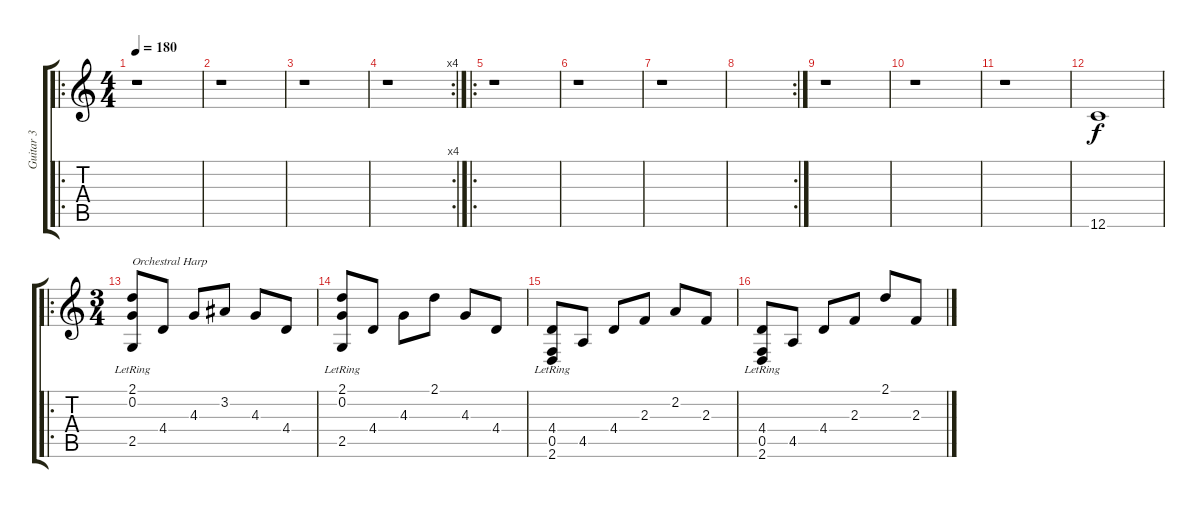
\track ("Guitar 3" "Guitar 3") {instrument distortionguitar}
\staff {score tabs}
\tuning (C4 G3 Eb3 Bb2 F2 C2) {hide}
\ro
\ts (4 4)
\tempo 180
\clef g2
\ks c
r.1{dy f} |
r.1 |
r.1 |
\rc 4
r.1 |
\ro
r.1 |
r.1 |
r.1 |
\rc 2
|
r.1 |
r.1 |
r.1 |
12.6.1 |
\ro
\ts (3 4)
(2.1 0.2 2.5{lr}).8{txt "Orchestral Harp" instrument orchestralharp} 4.4.8 4.3.8 3.2.8 4.3.8 4.4.8 |
(2.1 0.2 2.5{lr}).8 4.4.8 4.3.8 2.1.8 4.3.8 4.4.8 |
(4.4 0.5 2.6{lr}).8 4.5.8 4.4.8 2.3.8 2.2.8 2.3.8 |
(4.4 0.5 2.6{lr}).8 4.5.8 4.4.8 2.3.8 2.1.8 2.3.8
